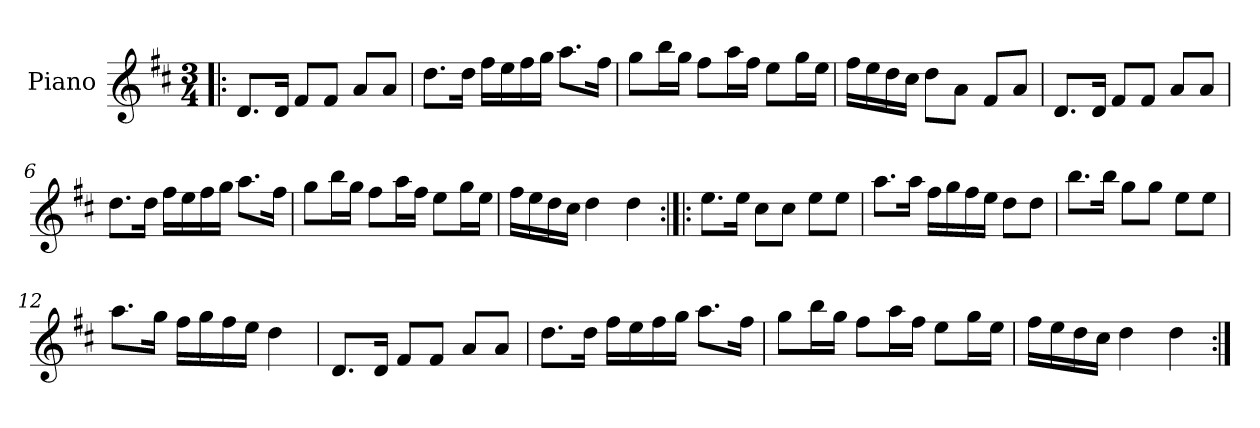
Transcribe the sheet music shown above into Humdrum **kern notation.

**kern
*part1
*staff1
*I"Piano
*I'Pno.
*clefG2
*k[f#c#]
*M3/4
=1!|:
8.d/L
16d/Jk
8f#/L
8f#/J
8a/L
8a/J
=2
8.dd\L
16dd\Jk
16ff#\LL
16ee\
16ff#\
16gg\JJ
8.aa\L
16ff#\Jk
=3
8gg\L
16bb\L
16gg\JJ
8ff#\L
16aa\L
16ff#\JJ
8ee\L
16gg\L
16ee\JJ
=4
16ff#\LL
16ee\
16dd\
16cc#\JJ
8dd\L
8a\J
8f#/L
8a/J
!!LO:LB:g=z
=5
8.d/L
16d/Jk
8f#/L
8f#/J
8a/L
8a/J
=6
8.dd\L
16dd\Jk
16ff#\LL
16ee\
16ff#\
16gg\JJ
8.aa\L
16ff#\Jk
=7
8gg\L
16bb\L
16gg\JJ
8ff#\L
16aa\L
16ff#\JJ
8ee\L
16gg\L
16ee\JJ
=8
16ff#\LL
16ee\
16dd\
16cc#\JJ
4dd\
4dd\
!!LO:LB:g=z
=9:|!|:
8.ee\L
16ee\Jk
8cc#\L
8cc#\J
8ee\L
8ee\J
=10
8.aa\L
16aa\Jk
16ff#\LL
16gg\
16ff#\
16ee\JJ
8dd\L
8dd\J
=11
8.bb\L
16bb\Jk
8gg\L
8gg\J
8ee\L
8ee\J
=12
8.aa\L
16gg\Jk
16ff#\LL
16gg\
16ff#\
16ee\JJ
4dd\
!!LO:LB:g=z
=13
8.d/L
16d/Jk
8f#/L
8f#/J
8a/L
8a/J
=14
8.dd\L
16dd\Jk
16ff#\LL
16ee\
16ff#\
16gg\JJ
8.aa\L
16ff#\Jk
=15
8gg\L
16bb\L
16gg\JJ
8ff#\L
16aa\L
16ff#\JJ
8ee\L
16gg\L
16ee\JJ
=16
16ff#\LL
16ee\
16dd\
16cc#\JJ
4dd\
4dd\
=:|!
*-
